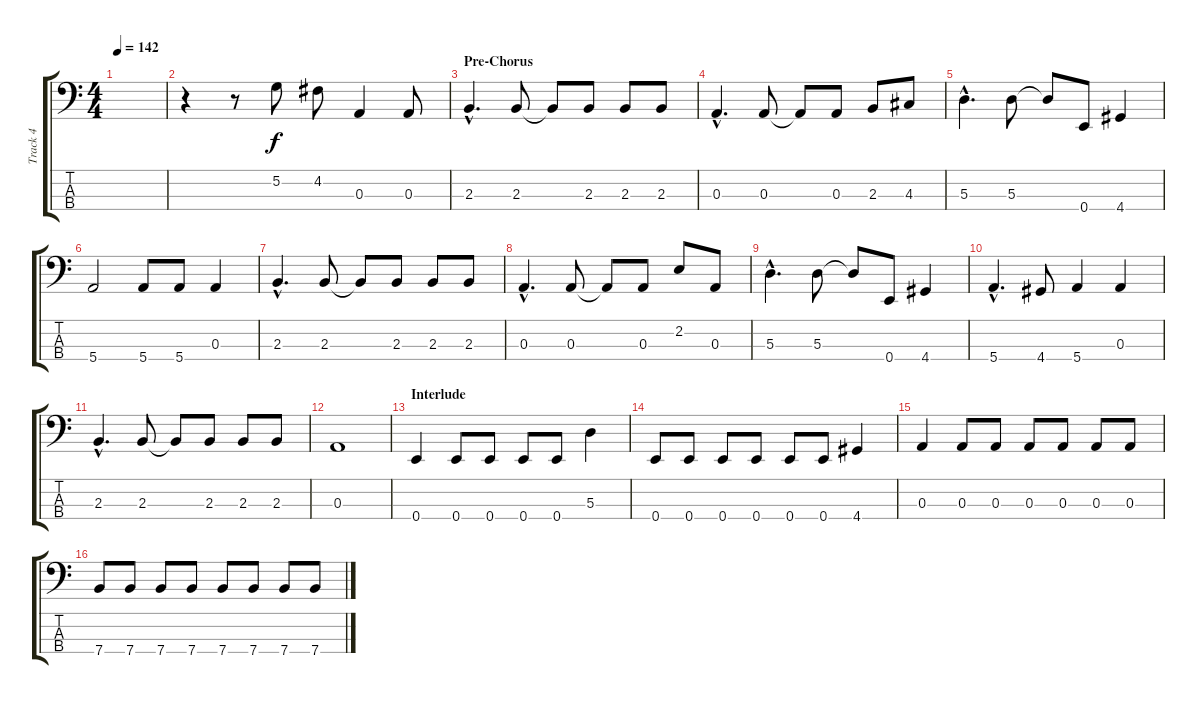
\track ("Track 4" "Track 4") {instrument electricbassfinger}
\staff {score tabs}
\tuning (G2 D2 A1 E1) {hide}
\ts (4 4)
\tempo 142
\clef f4
\ks c
|
r.4 r.8 5.2.8 4.2.8 0.3.4 0.3.8 |
\section ("" "Pre-Chorus")
2.3{hac}.4{d} 2.3.8 2.3{t}.8 2.3.8 2.3.8 2.3.8 |
0.3{hac}.4{d} 0.3.8 0.3{t}.8 0.3.8 2.3.8 4.3.8 |
5.3{hac}.4{d} 5.3.8 5.3{t}.8 0.4.8 4.4.4 |
5.4.2 5.4.8 5.4.8 0.3.4 |
2.3{hac}.4{d} 2.3.8 2.3{t}.8 2.3.8 2.3.8 2.3.8 |
0.3{hac}.4{d} 0.3.8 0.3{t}.8 0.3.8 2.2.8 0.3.8 |
5.3{hac}.4{d} 5.3.8 5.3{t}.8 0.4.8 4.4.4 |
5.4{hac}.4{d} 4.4.8 5.4.4 0.3.4 |
2.3{hac}.4{d} 2.3.8 2.3{t}.8 2.3.8 2.3.8 2.3.8 |
0.3.1 |
\section ("" "Interlude")
0.4.4 0.4.8 0.4.8 0.4.8 0.4.8 5.3.4 |
0.4.8 0.4.8 0.4.8 0.4.8 0.4.8 0.4.8 4.4.4 |
0.3.4 0.3.8 0.3.8 0.3.8 0.3.8 0.3.8 0.3.8 |
7.4.8 7.4.8 7.4.8 7.4.8 7.4.8 7.4.8 7.4.8 7.4.8
